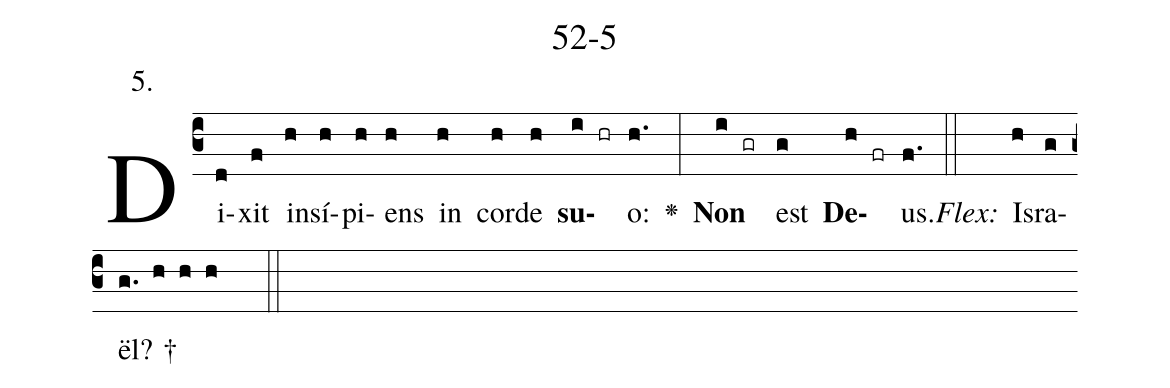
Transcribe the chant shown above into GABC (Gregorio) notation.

name: 52-5;
annotation: 5.;
%%
(c3)Di(d)xit(f) in(h)sí(h)pi(h)ens(h) in(h) cor(h)de(h) <b>su</b>(i hr)o:(h.) <v>\greheightstar</v>(:) <b>Non</b>(i gr) est(g) <b>De</b>(h fr)us.(f.) (::)
<i>Flex:</i>()  Is(h)ra(g)ël? †(g. h h h  ::)

%E(h) u(h) o(i) u(g) a(h) e.(f.) (::)
